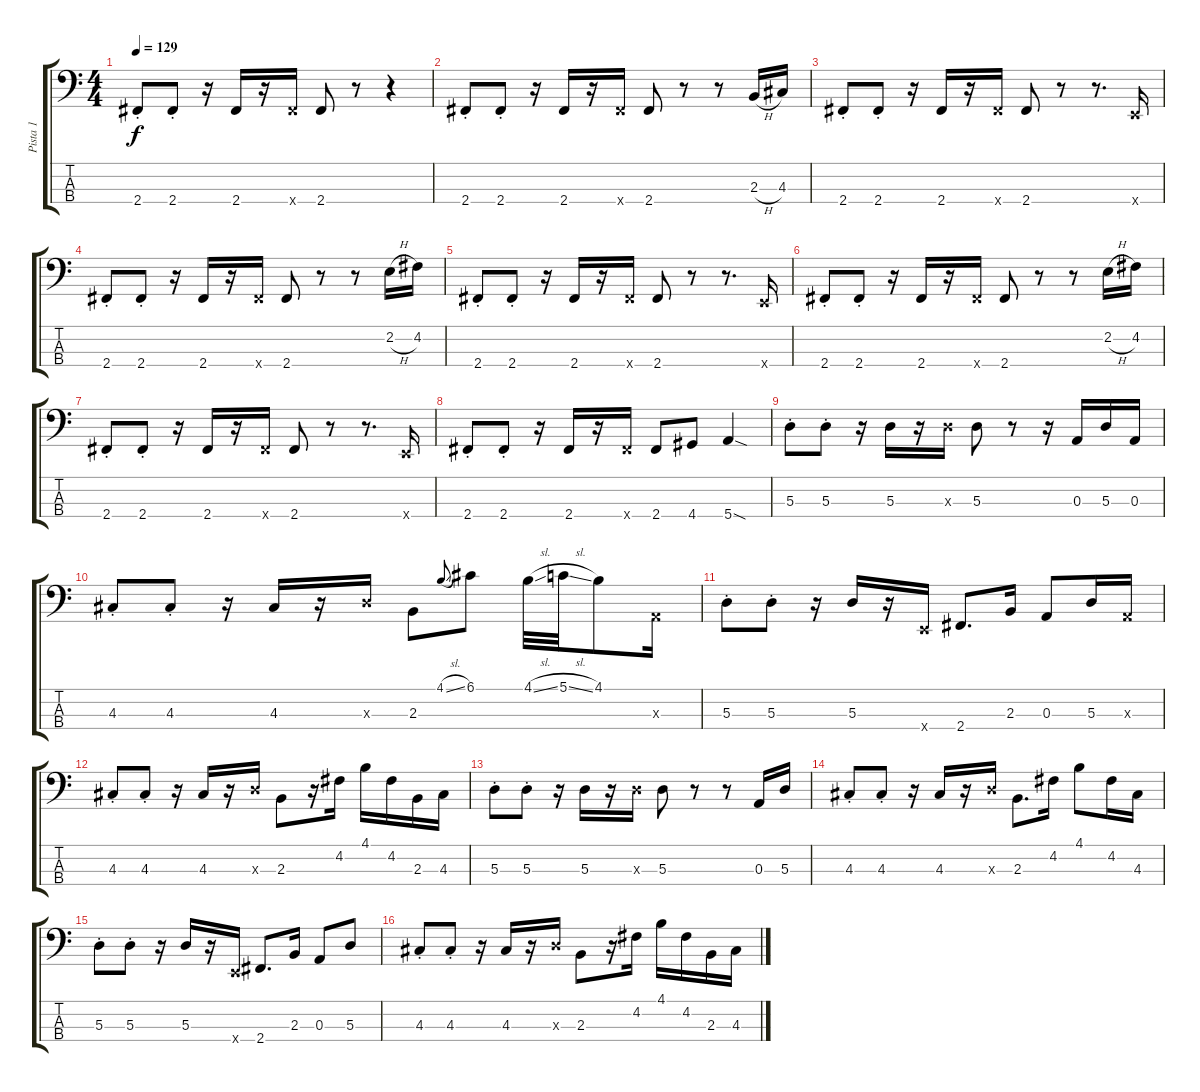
\track ("Pista 1" "Pista 1") {instrument electricbassfinger}
\staff {score tabs}
\tuning (G2 D2 A1 E1) {hide}
\ts (4 4)
\tempo 129
\clef f4
\ks c
2.4{st}.8{dy f} 2.4{st}.8 r.16 2.4.16 r.16 2.4{x}.16 2.4.8 r.8 r.4 |
2.4{st}.8 2.4{st}.8 r.16 2.4.16 r.16 2.4{x}.16 2.4.8 r.8 r.8 2.3{h}.16 4.3.16 |
2.4{st}.8 2.4{st}.8 r.16 2.4.16 r.16 2.4{x}.16 2.4.8 r.8 r.8{d} 0.4{x}.16 |
2.4{st}.8 2.4{st}.8 r.16 2.4.16 r.16 2.4{x}.16 2.4.8 r.8 r.8 2.2{h}.16 4.2.16 |
2.4{st}.8 2.4{st}.8 r.16 2.4.16 r.16 2.4{x}.16 2.4.8 r.8 r.8{d} 0.4{x}.16 |
2.4{st}.8 2.4{st}.8 r.16 2.4.16 r.16 2.4{x}.16 2.4.8 r.8 r.8 2.2{h}.16 4.2.16 |
2.4{st}.8 2.4{st}.8 r.16 2.4.16 r.16 2.4{x}.16 2.4.8 r.8 r.8{d} 0.4{x}.16 |
2.4{st}.8 2.4{st}.8 r.16 2.4.16 r.16 2.4{x}.16 2.4.8 4.4.8 5.4{sod}.4 |
5.3{st}.8 5.3{st}.8 r.16 5.3.16 r.16 5.3{x}.16 5.3.8 r.8 r.16 0.3.16 5.3.16 0.3.16 |
4.3{st}.8 4.3{st}.8 r.16 4.3.16 r.16 5.3{x}.16 2.3.8 4.1{sl}.8{gr onbeat} 6.1.8 4.1{sl}.32 5.1{sl}.32 4.1.8 0.3{x}.16 |
5.3{st}.8 5.3{st}.8 r.16 5.3.16 r.16 0.4{x}.16 2.4.8{d} 2.3.16 0.3.8 5.3.16 0.3{x}.16 |
4.3{st}.8 4.3{st}.8 r.16 4.3.16 r.16 5.3{x}.16 2.3.8 r.16 4.2.16 4.1.16 4.2.16 2.3.16 4.3.16 |
5.3{st}.8 5.3{st}.8 r.16 5.3.16 r.16 5.3{x}.16 5.3.8 r.8 r.8 0.3.16 5.3.16 |
4.3{st}.8 4.3{st}.8 r.16 4.3.16 r.16 5.3{x}.16 2.3.8{d} 4.2.16 4.1.8 4.2.16 4.3.16 |
5.3{st}.8 5.3{st}.8 r.16 5.3.16 r.16 0.4{x}.16 2.4.8{d} 2.3.16 0.3.8 5.3.8 |
4.3{st}.8 4.3{st}.8 r.16 4.3.16 r.16 5.3{x}.16 2.3.8 r.16 4.2.16 4.1.16 4.2.16 2.3.16 4.3.16
